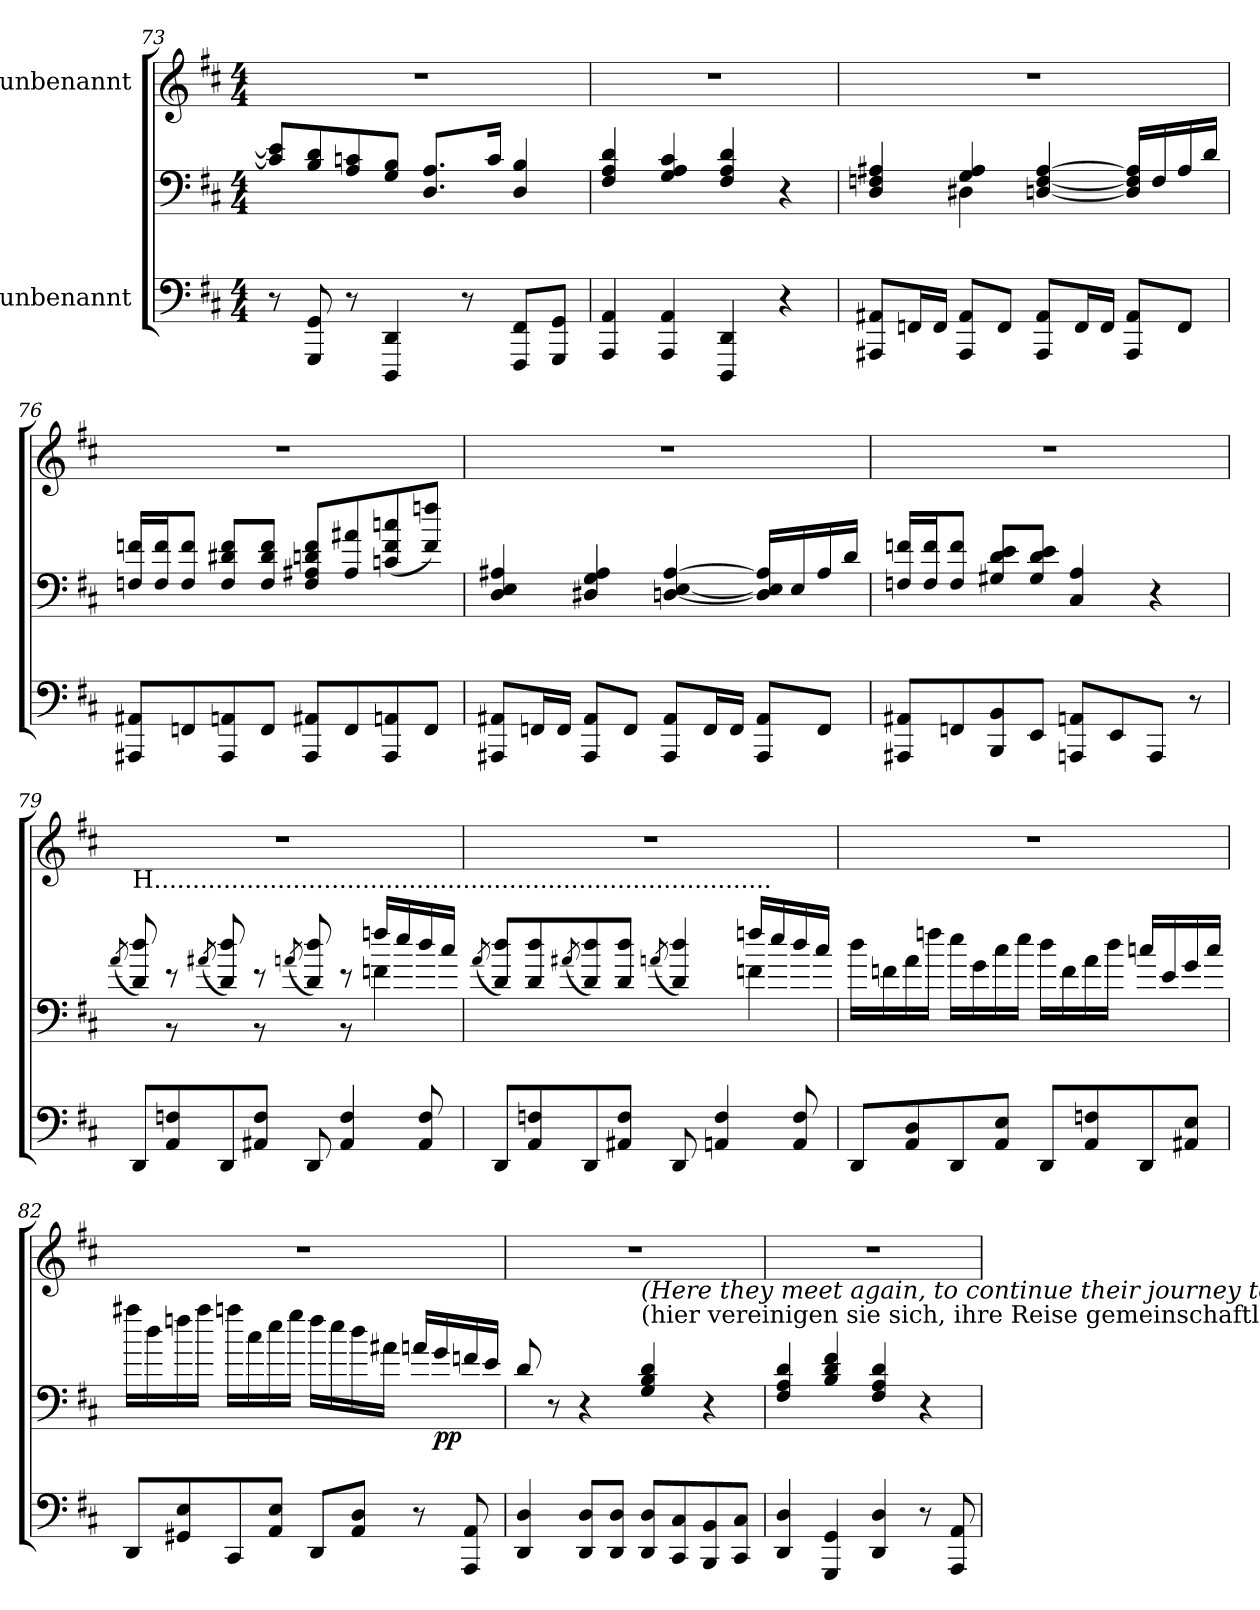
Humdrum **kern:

**kern	**kern	**dynam	**kern
*part2	*part2	*part2	*part1
*staff3	*staff2	*staff2/3	*staff1
*I"unbenannt	*	*	*I"unbenannt
*clefF4	*clefF4	*	*clefG2
*k[f#c#]	*k[f#c#]	*	*k[f#c#]
*M4/4	*M4/4	*	*M4/4
=73	=73	=73	=73
8r	8c/] 8e/]L	.	1r
8GGG/ 8GG/	8B/ 8d/	.	.
8r	8A/ 8cn/	.	.
4DDD/ 4DD/	8G/ 8B/J	.	.
.	8.D/ 8.A/L	.	.
8r	.	.	.
.	16c/Jk	.	.
8FFF#/ 8FF#/L	4D/ 4B/	.	.
8GGG/ 8GG/J	.	.	.
=74	=74	=74	=74
4AAA/ 4AA/	4F#/ 4A/ 4d/	.	1r
4AAA/ 4AA/	4G/ 4A/ 4c#/	.	.
4DDD/ 4DD/	4F#/ 4A/ 4d/	.	.
4r	4r	.	.
=75	=75	=75	=75
*	*^	*	*
8AAA#X/ 8AA#X/L	4D/ 4Fn/ 4A#X/	4ryy	.	1r
16FFn/L	.	.	.	.
16FF/JJ	.	.	.	.
8AAA#/ 8AA#/L	4G/ 4A#/	4D#X\	.	.
8FF/J	.	.	.	.
8AAA#/ 8AA#/L	[4Dn/ [4F/ [4A#/	2ryy	.	.
16FF/L	.	.	.	.
16FF/JJ	.	.	.	.
8AAA#/ 8AA#/L	16D/] 16F/] 16A#/]LL	.	.	.
.	16F/	.	.	.
8FF/J	16A#/	.	.	.
.	16d/JJ	.	.	.
*	*v	*v	*	*
!!LO:LB:g=z
=76	=76	=76	=76
8AAA#X/ 8AA#X/L	16Fn/ 16fn/LL	.	1r
.	16F/ 16f/J	.	.
8FFn/	8F/ 8f/J	.	.
8AAA#/ 8AAn/	8F/ 8d#X/ 8f/L	.	.
8FF/J	8F/ 8d#/ 8f/J	.	.
8AAA#/ 8AA#X/L	8F/ 8A#X/ 8dn/ 8f/L	.	.
8FF/	8A#/ 8a#X/	.	.
8AAA#/ 8AAn/	(8cn/ 8f/ 8ccn/	.	.
8FF/J	8f/ 8ffn/J)	.	.
=77	=77	=77	=77
8AAA#X/ 8AA#X/L	4D/ 4E/ 4A#X/	.	1r
16FFn/L	.	.	.
16FF/JJ	.	.	.
8AAA#/ 8AA#/L	4D#X/ 4G/ 4A#/	.	.
8FF/J	.	.	.
8AAA#/ 8AA#/L	[4Dn/ [4E/ [4A#/	.	.
16FF/L	.	.	.
16FF/JJ	.	.	.
8AAA#/ 8AA#/L	16D/] 16E/] 16A#/]LL	.	.
.	16E/	.	.
8FF/J	16A#/	.	.
.	16d/JJ	.	.
=78	=78	=78	=78
8AAA#X/ 8AA#X/L	16Fn/ 16fn/LL	.	1r
.	16F/ 16f/J	.	.
8FFn/	8F/ 8f/J	.	.
8BBB/ 8BB/	8G#X/ 8d/ 8e/L	.	.
8EE/J	8G#/ 8d/ 8e/J	.	.
8AAAn/ 8AAn/L	4C#/ 4A/	.	.
8EE/	.	.	.
8AAA/J	4r	.	.
8r	.	.	.
!!LO:LB:g=z
=79	=79	=79	=79
.	(8qa/	.	.
*	*^	*	*
!	!LO:TX:a:t=H................................................................................	!	!	!
8DD/L	8d/ 8dd/)	8ryy	.	1r
8AA/ 8Fn/	8r	8r	.	.
.	(8qa#X/	.	.	.
8DD/	8d/ 8dd/)	8ryy	.	.
8AA#X/ 8F/J	8r	8r	.	.
.	(8qan/	.	.	.
8DD/	8d/ 8dd/)	8ryy	.	.
4AA#/ 4F/	8r	8r	.	.
.	16ffn/LL	4fn\	.	.
.	16ee/	.	.	.
8AA#/ 8F/	16dd/	.	.	.
.	16cc#/JJ	.	.	.
=80	=80	=80	=80	=80
.	(8qa/	.	.	.
8DD/L	8d/ 8dd/L)	2.ryy	.	1r
8AA/ 8Fn/	8d/ 8dd/	.	.	.
.	(8qa#X/	.	.	.
8DD/	8d/ 8dd/)	.	.	.
8AA#X/ 8F/J	8d/ 8dd/J	.	.	.
.	(8qan/	.	.	.
8DD/	4d/ 4dd/)	.	.	.
4AAn/ 4F/	.	.	.	.
.	16ffn/LL	4fn\	.	.
.	16ee/	.	.	.
8AA/ 8F/	16dd/	.	.	.
.	16cc#/JJ	.	.	.
*	*v	*v	*	*
=81	=81	=81	=81
8DD/L	16dd\LL	.	1r
.	16fn\	.	.
8AA/ 8D/	16a\	.	.
.	16ffn\JJ	.	.
8DD/	16ee\LL	.	.
.	16g\	.	.
8AA/ 8E/J	16cc#\	.	.
.	16ee\JJ	.	.
8DD/L	16dd\LL	.	.
.	16f\	.	.
8AA/ 8Fn/	16a\	.	.
.	16dd\JJ	.	.
8DD/	16ccn/LL	.	.
.	16e/	.	.
8AA#X/ 8E/J	16g/	.	.
.	16cc/JJ	.	.
!!LO:LB:g=z
=82	=82	=82	=82
8DD/L	16aa#X\LL	.	1r
.	16dd\	.	.
8GG#X/ 8E/	16ffn\	.	.
.	16aa#\JJ	.	.
8CC#/	16aan\LL	.	.
.	16cc#\	.	.
8AA/ 8E/J	16ee\	.	.
.	16gg\JJ	.	.
8DD/L	16ff\LL	.	.
.	16ee\	.	.
8AA/ 8D/J	16dd\	.	.
.	16a#X\JJ	.	.
8r	16an/LL	.	.
!	!	!LO:DY:b	!
.	16g/	pp	.
8AAA/ 8AA/	16fn/	.	.
.	16e/JJ	.	.
=83	=83	=83	=83
4DD/ 4D/	8d/	.	1r
.	8r	.	.
8DD/ 8D/L	4r	.	.
8DD/ 8D/J	.	.	.
!	!LO:TX:a:t=(hier vereinigen sie sich, ihre Reise gemeinschaftlich fortzusetzen)	!	!
!	!LO:TX:a:i:t=(Here they meet again, to continue their journey together)	!	!
8DD/ 8D/L	4G/ 4B/ 4d/	.	.
8CC#/ 8C#/	.	.	.
8BBB/ 8BB/	4r	.	.
8CC#/ 8C#/J	.	.	.
=84	=84	=84	=84
4DD/ 4D/	4F#/ 4A/ 4d/	.	1r
4GGG/ 4GG/	4B/ 4d/ 4f#/	.	.
4DD/ 4D/	4F#/ 4A/ 4d/	.	.
8r	4r	.	.
8AAA/ 8AA/	.	.	.
=	=	=	=
*-	*-	*-	*-
